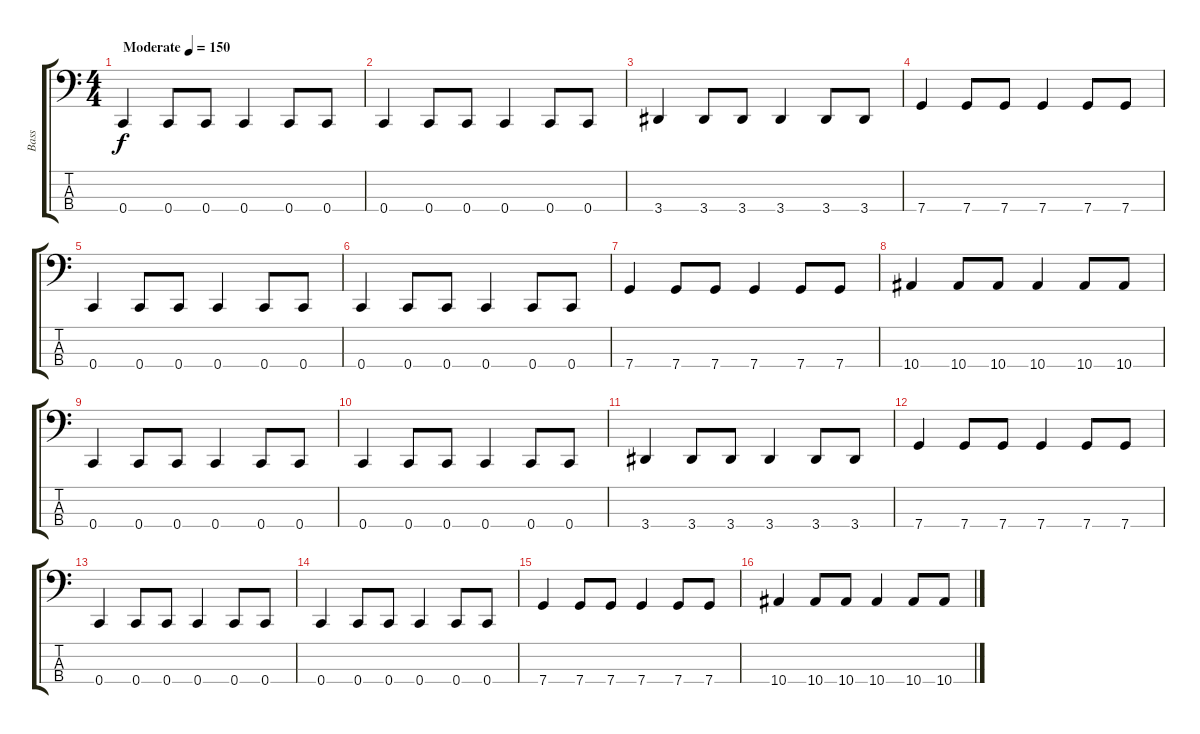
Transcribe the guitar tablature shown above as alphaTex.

\track ("Bass" "Bass") {instrument electricbassfinger}
\staff {score tabs}
\tuning (F2 C2 G1 C1) {hide}
\ts (4 4)
\tempo (150 "Moderate")
\clef f4
\ks c
0.4.4{dy f instrument electricbassfinger} 0.4.8 0.4.8 0.4.4 0.4.8 0.4.8 |
0.4.4 0.4.8 0.4.8 0.4.4 0.4.8 0.4.8 |
3.4.4 3.4.8 3.4.8 3.4.4 3.4.8 3.4.8 |
7.4.4 7.4.8 7.4.8 7.4.4 7.4.8 7.4.8 |
0.4.4 0.4.8 0.4.8 0.4.4 0.4.8 0.4.8 |
0.4.4 0.4.8 0.4.8 0.4.4 0.4.8 0.4.8 |
7.4.4 7.4.8 7.4.8 7.4.4 7.4.8 7.4.8 |
10.4.4 10.4.8 10.4.8 10.4.4 10.4.8 10.4.8 |
0.4.4 0.4.8 0.4.8 0.4.4 0.4.8 0.4.8 |
0.4.4 0.4.8 0.4.8 0.4.4 0.4.8 0.4.8 |
3.4.4 3.4.8 3.4.8 3.4.4 3.4.8 3.4.8 |
7.4.4 7.4.8 7.4.8 7.4.4 7.4.8 7.4.8 |
0.4.4 0.4.8 0.4.8 0.4.4 0.4.8 0.4.8 |
0.4.4 0.4.8 0.4.8 0.4.4 0.4.8 0.4.8 |
7.4.4 7.4.8 7.4.8 7.4.4 7.4.8 7.4.8 |
10.4.4 10.4.8 10.4.8 10.4.4 10.4.8 10.4.8
